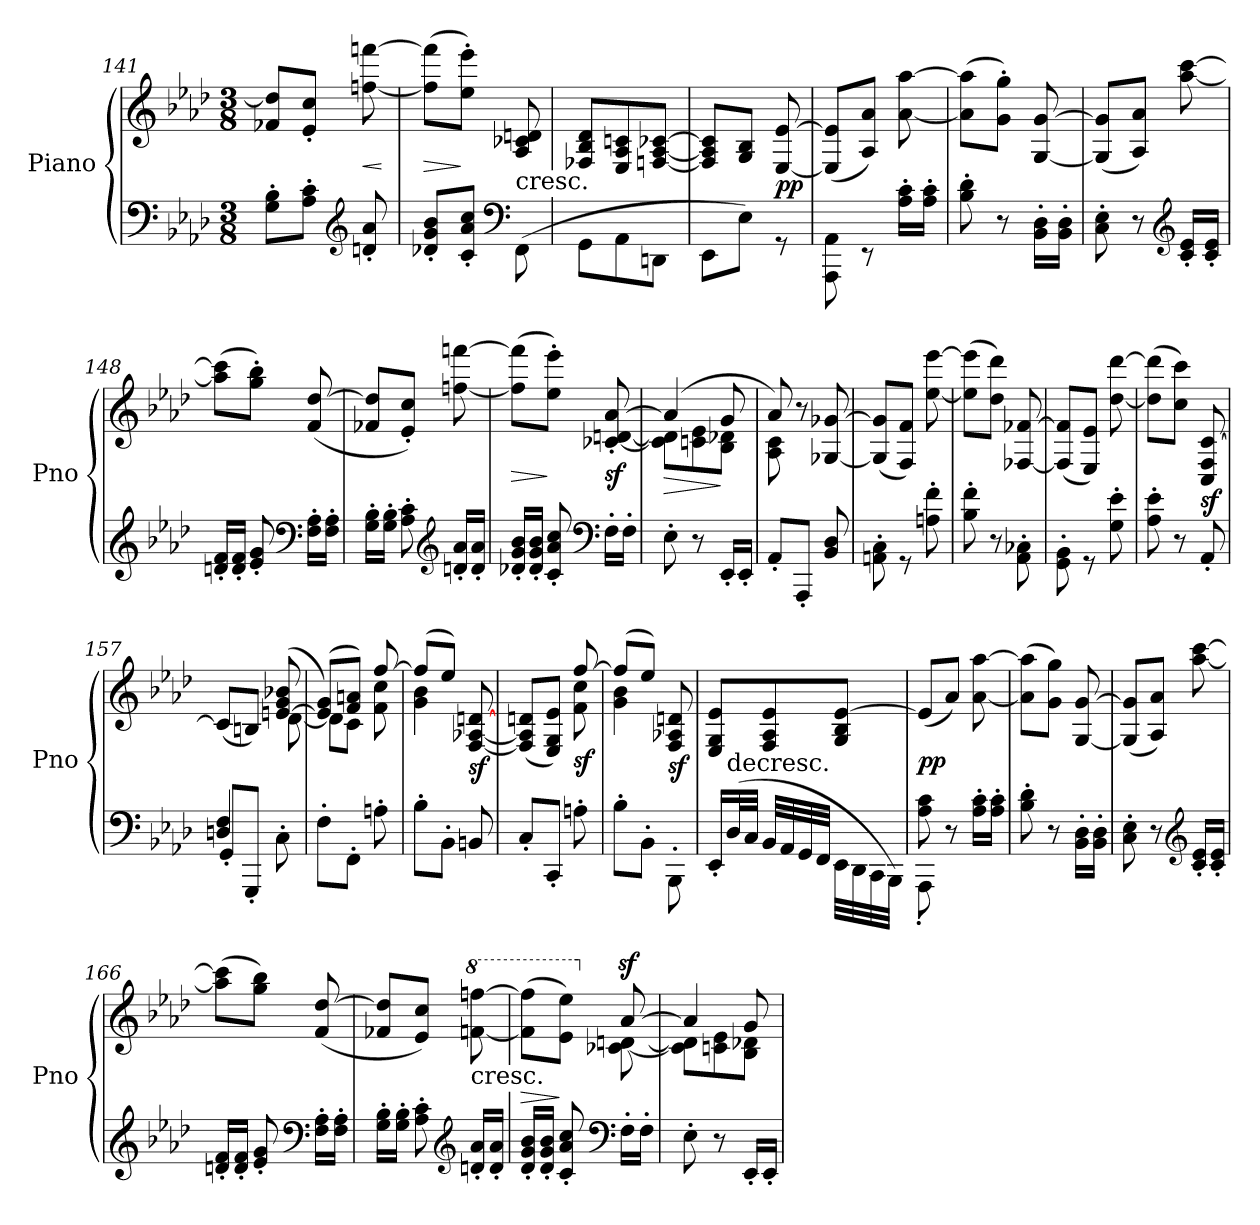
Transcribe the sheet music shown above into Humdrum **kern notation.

**kern	**kern	**dynam
*part1	*part1	*part1
*staff2	*staff1	*staff1/2
*I"Piano	*	*
*I'Pno	*	*
*clefF4	*clefG2	*
*k[b-e-a-d-]	*k[b-e-a-d-]	*
*M3/8	*M3/8	*
=141	=141	=141
8G' 8B-'L	8f-X 8dd-]L	.
8A-' 8c'J	8e-' 8cc'J	.
*clefG2	*	*
8dn' 8a-'	[8ffn [8fffn	<
.	.	[
=142	=142	=142
8d-X' 8g' 8b-'L	(8ff] 8fff]L	>
8c' 8a-' 8cc'J	8ee-' 8eee-'J)	]
*clefF4	*	*
!	!LO:TX:c:t=cresc.	!
(<8FF\	8A-/ 8c-X/ 8dn/	.
=143	=143	=143
8GG\L	8F-X/ 8B-/ 8d-/L	.
8AA-\	8E-/ 8A-/ 8cn/	.
8DDn\J	[8Fn/ [8A-/ [8c-X/J	.
=144	=144	=144
8EE-\L	8F]/ 8A-]/ 8c-]/L	.
8E-\J)	8G 8B-J	.
8rGG	[8E-/ [8e-/	pp
=145	=145	=145
8AAA-\ 8AA-\	(8E-]/ 8e-]/L	.
8rEE	8A-/ 8a-/J)	.
16A-' 16c'LL	[8a- [8aa-	.
16A-' 16c'JJ	.	.
=146	=146	=146
8B-' 8d-'	(8a-] 8aa-]L	.
8r	8g' 8gg'J)	.
16BB-'\ 16D-'\LL	[8G [8g	.
16BB-'\ 16D-'\JJ	.	.
=147	=147	=147
8C' 8E-'	(8G] 8g]L	.
8r	8A- 8a-J)	.
*clefG2	*	*
16c' 16e-'LL	[8aa- [8ccc	.
16c' 16e-'JJ	.	.
=148	=148	=148
16dn' 16f'LL	(8aa-] 8ccc]L	.
16d' 16f'JJ	.	.
8e-' 8g'	8gg' 8bb-'J)	.
*clefF4	*	*
16F' 16A-'LL	(8f [8dd-	.
16F' 16A-'JJ	.	.
=149	=149	=149
16G' 16B-'LL	8f-X 8dd-]L	.
16G' 16B-'JJ	.	.
8A-' 8c'	8e-'> 8cc'>J)	.
*clefG2	*	*
16dn' 16a-'LL	[8ffn [8fffn	.
16d' 16a-'JJ	.	.
=150	=150	=150
16d-X' 16g' 16b-'LL	(8ff] 8fff]L	>
16d-' 16g' 16b-'JJ	.	.
8c' 8a-' 8cc'	8ee-' 8eee-'J)	]
*clefF4	*	*
16F'LL	[8c-X' [8dn' [8a-'	sf
16F'JJ	.	.
=151	=151	=151
*	*^	*
8E-'	(4a-]	8c-] 8d]L	>
8r	.	8cn 8e-	.
16EE-'LL	8g	8B- 8d-XJ	]
16EE-'JJ	.	.	.
=152	=152	=152	=152
8AA-'L	8a-)	8A- 8c	.
8AAA-'J	8r	4ryy	.
8BB- 8D-	[8G-X/ [8g-X/	.	.
*	*v	*v	*
=153	=153	=153
8AAn'<\ 8C'<\	(>8G-]/ 8g-]/L	.
8rGG	8F/ 8f/J)	.
8An' 8f'	[8ee- [8eee-	.
=154	=154	=154
8B-' 8f'	(8ee-] 8eee-]L	.
8r	8dd- 8ddd-J)	.
8AA-'<\ 8C-X'<\	[8F-X/ [8f-X/	.
=155	=155	=155
8GG'<\ 8BB-'<\	(>8F-]/ 8f-]/L	.
8rGG	8E-/ 8e-/J)	.
8G' 8e-'	[8dd- [8ddd-	.
=156	=156	=156
*^	*	*
8A-' 8e-'	4ryy	(8dd-] 8ddd-]L	.
8r	.	8cc 8cccJ)	.
8ryy	8AA-'	8C/ 8F/ [8c/	sf
=157	=157	=157	=157
*	*	*^	*
4Dn 4F	8GG'/L	4ryy	(8cL]	.
.	8GGG'/J	.	8BnJ)	.
8ryy	8C'\	([8en 8g 8b-X	[8d-	.
*v	*v	*	*	*
=158	=158	=158	=158
8F'\L	(8e] 8gL)	8d-L]	.
8FF'\J	8f 8anJ)	8cJ	.
8An'	[8ff	8f 8cc	.
=159	=159	=159	=159
8B-'L	(8ffL]	4g 4b-	.
8BB-'J	8ee-J)	.	.
8BBn	8ryy	[8F/ [8A-X/ [8dn/	sf
=160	=160	=160	=160
*^	*	*	*
8ryy	8C'L	4ryy	(>8F]/ 8A-]/ 8dn/L	.
8ryy	8CC'<J	.	8E-/ 8G/ 8e-/J)	.
8An'	8ryy	[8ff	8f 8cc	sf
*v	*v	*	*	*
=161	=161	=161	=161
8B-'L	(8ffL]	4g 4b-	.
8BB-'J	8ee-J)	.	.
8BBB-'<\	8F/ 8A-X/ 8dn/	8ryy	sf
=162	=162	=162	=162
16EE-'LL	8E-/ 8G/ 8e-/L	16ryy	.
!	!	!LO:TX:c:t=decresc.	!
(32D-L	.	4ryy	.
32CJJJ	.	.	.
32BB-LLL	8F/ 8A-/ 8e-/	.	.
32AA-	.	.	.
32GG	.	.	.
32FFJJJ	.	.	.
32EE-\LLL	8G/ 8B-/ [8e-/J	.	.
32DD-\	.	.	.
32CC\	.	16ryy	.
32BBB-\JJJ)	.	.	.
*	*v	*v	*
=163	=163	=163
*^	*	*
8A-\ 8c\	8AAA-'	(8e-L]	pp
8r	4ryy	8a-J)	.
16A-' 16c'LL	.	[8a- [8aa-	.
16A-' 16c'JJ	.	.	.
*v	*v	*	*
=164	=164	=164
8B-' 8d-'	(8a-] 8aa-]L	.
8r	8g 8ggJ)	.
16BB-'\ 16D-'\LL	[8G [8g	.
16BB-'\ 16D-'\JJ	.	.
=165	=165	=165
8C' 8E-'	(8G] 8g]L	.
8r	8A- 8a-J)	.
*clefG2	*	*
16c' 16e-'LL	[8aa- [8ccc	.
16c' 16e-'JJ	.	.
=166	=166	=166
16dn' 16f'LL	(8aa-] 8ccc]L	.
16d' 16f'JJ	.	.
8e-' 8g'	8gg 8bb-J)	.
*clefF4	*	*
16F' 16A-'LL	(8f [8dd-	.
16F' 16A-'JJ	.	.
=167	=167	=167
16G' 16B-'LL	8f-X 8dd-]L	.
16G' 16B-'JJ	.	.
8A-' 8c'	8e- 8ccJ)	.
*clefG2	*	*
*	*8va	*
!	!LO:TX:c:t=cresc.	!
16dn' 16a-'LL	[8ffn [8fffn	.
16d' 16a-'JJ	.	.
=168	=168	=168
*	*^	*
16d-' 16g' 16b-'LL	(8ff] 8fff]L	4ryy	>
16d-' 16g' 16b-'JJ	.	.	.
8c' 8a-' 8cc'	8ee- 8eee-J)	.	]
*clefF4	*	*	*
*	*X8va	*	*
16F'LL	[8a-z>	[8c-X [8dn	.
16F'JJ	.	.	.
=169	=169	=169	=169
8E-'	4a-]	8c-] 8d]L	.
8r	.	8cn 8e-	.
16EE-'LL	8g	8B- 8d-XJ	.
16EE-'JJ	.	.	.
*	*v	*v	*
=	=	=
*-	*-	*-
